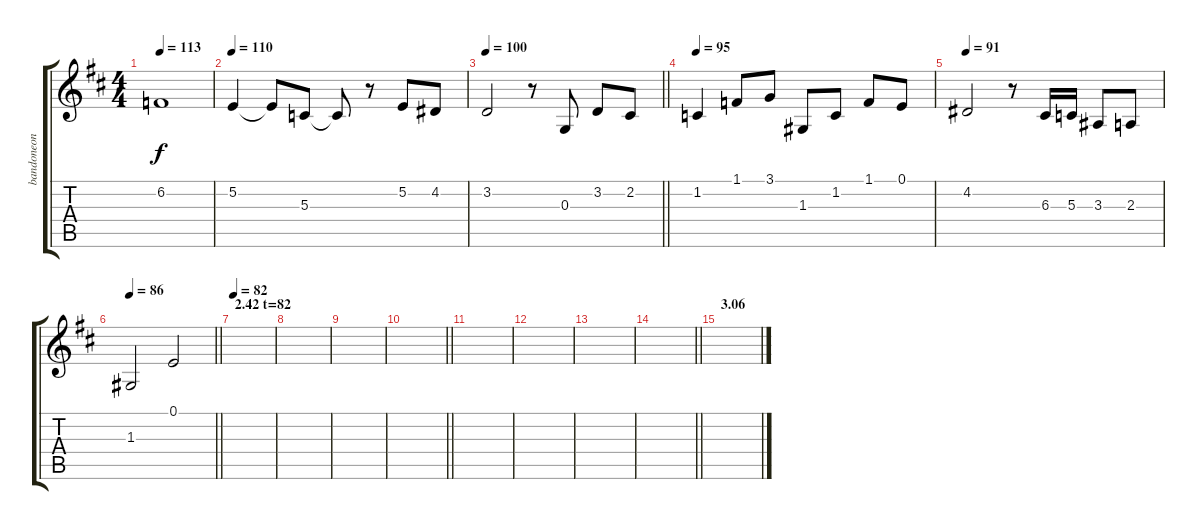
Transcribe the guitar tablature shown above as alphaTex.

\track ("bandoneon 3" "bandoneon ") {instrument harmonica}
\staff {score tabs}
\tuning (E4 B3 G3 D3 A2 E2) {hide}
\ts (4 4)
\tempo 113
\clef g2
\ks d
6.2{t}.1{dy f} |
\tempo 110
5.2.4 5.2{t}.8 5.3.8 5.3{t}.8 r.8 5.2.8 4.2.8 |
\tempo 100
\barLineRight lightlight
3.2.2 r.8 0.3.8 3.2.8 2.2.8 |
\tempo 95
1.2.4 1.1.8 3.1.8 1.3.8 1.2.8 1.1.8 0.1.8 |
\tempo 91
4.2.2 r.8 6.3.16 5.3.16 3.3.8 2.3.8 |
\tempo 86
\barLineRight lightlight
1.3.2 0.1.2 |
\section ("" "2.42 t=82")
\tempo 82
|
|
|
\barLineRight lightlight
|
|
|
|
\barLineRight lightlight
|
\section ("" "3.06")
